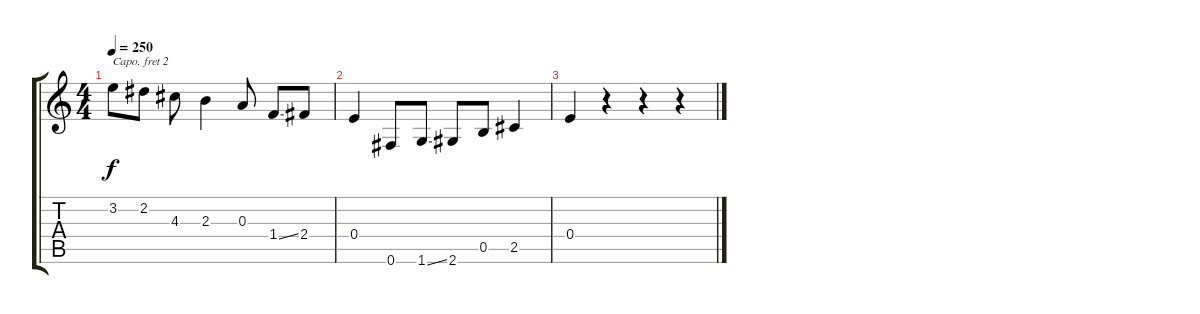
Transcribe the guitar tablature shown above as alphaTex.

\track "" {instrument acousticguitarnylon}
\staff {score tabs}
\capo 2
\tuning (E4 B3 G3 D3 A2 E2) {hide}
\ts (4 4)
\tempo 250
\clef g2
\ks c
3.2.8{dy f} 2.2.8 4.3.8 2.3.4 0.3.8 1.4{ss}.8 2.4.8 |
0.4.4 0.6.8 1.6{ss}.8 2.6.8 0.5.8 2.5.4 |
0.4.4 r.4 r.4 r.4
